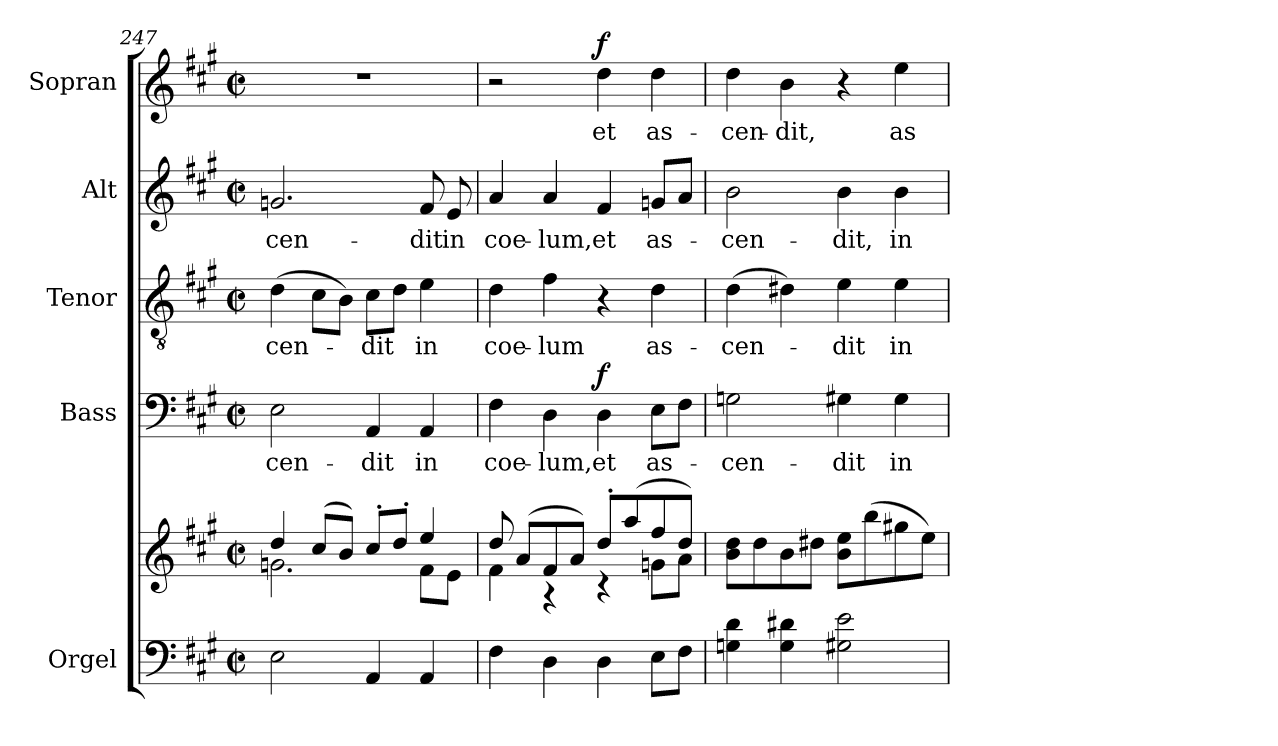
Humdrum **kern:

**kern	**kern	**kern	**text	**dynam	**kern	**text	**kern	**text	**kern	**text	**dynam
*part5	*part5	*part4	*part4	*part4	*part3	*part3	*part2	*part2	*part1	*part1	*part1
*staff6	*staff5	*staff4	*staff4	*staff4	*staff3	*staff3	*staff2	*staff2	*staff1	*staff1	*staff1
*I"Orgel	*	*I"Bass	*	*	*I"Tenor	*	*I"Alt	*	*I"Sopran	*	*
*I'Org.	*	*I'B.	*	*	*I'T.	*	*I'A.	*	*I'S.	*	*
*clefF4	*clefG2	*clefF4	*	*	*clefGv2	*	*clefG2	*	*clefG2	*	*
*k[f#c#g#]	*k[f#c#g#]	*k[f#c#g#]	*	*	*k[f#c#g#]	*	*k[f#c#g#]	*	*k[f#c#g#]	*	*
*A:	*A:	*A:	*	*	*A:	*	*A:	*	*A:	*	*
*M2/2	*M2/2	*M2/2	*	*	*M2/2	*	*M2/2	*	*M2/2	*	*
*met(c|)	*met(c|)	*met(c|)	*	*	*met(c|)	*	*met(c|)	*	*met(c|)	*	*
=247	=247	=247	=247	=247	=247	=247	=247	=247	=247	=247	=247
*	*^	*	*	*	*	*	*	*	*	*	*
!	!	!	!	!LO:LY:b	!	!	!LO:LY:b	!	!LO:LY:b	!	!	!
2E\	4dd/	2.gn\	2E\	-cen-	.	(>4d\	-cen-	2.gn/	-cen-	1r	.	.
.	(>8cc#/L	.	.	.	.	8c#\L	.	.	.	.	.	.
.	8b/J)	.	.	.	.	8B\J)	.	.	.	.	.	.
!	!	!	!	!LO:LY:b	!	!	!LO:LY:b	!	!	!	!	!
4AA/	8cc#'</L	.	4AA/	-dit	.	8c#\L	-dit	.	.	.	.	.
.	8dd'</J	.	.	.	.	8d\J	.	.	.	.	.	.
!	!	!	!	!LO:LY:b	!	!	!LO:LY:b	!	!LO:LY:b	!	!	!
4AA/	4ee/	8f#\L	4AA/	in	.	4e\	in	8f#/	-dit	.	.	.
!	!	!	!	!	!	!	!	!	!LO:LY:b	!	!	!
.	.	8e\J	.	.	.	.	.	8e/	in	.	.	.
=248	=248	=248	=248	=248	=248	=248	=248	=248	=248	=248	=248	=248
!	!	!	!	!LO:LY:b	!	!	!LO:LY:b	!	!LO:LY:b	!	!	!
4F#\	8dd/	4f#\	4F#\	coe-	.	4d\	coe-	4a/	coe-	2r	.	.
.	(>8a/L	.	.	.	.	.	.	.	.	.	.	.
!	!	!	!	!LO:LY:b	!	!	!LO:LY:b	!	!LO:LY:b	!	!	!
4D\	8f#/	4rA	4D\	-lum,	.	4f#\	-lum	4a/	-lum,	.	.	.
.	8a/J)	.	.	.	.	.	.	.	.	.	.	.
!	!	!	!	!LO:LY:b	!LO:DY:a	!	!	!	!LO:LY:b	!	!LO:LY:b	!LO:DY:a
4D\	8dd'</L	4rc	4D\	et	f	4r	.	4f#/	et	4dd\	et	f
.	(>8aa/	.	.	.	.	.	.	.	.	.	.	.
!	!	!	!	!LO:LY:b	!	!	!LO:LY:b	!	!LO:LY:b	!	!LO:LY:b	!
8E\L	8ff#/	8gn\L	8E\L	as-	.	4d\	as-	8gn/L	as-	4dd\	as-	.
8F#\J	8dd/J)	8a\J	8F#\J	.	.	.	.	8a/J	.	.	.	.
=249	=249	=249	=249	=249	=249	=249	=249	=249	=249	=249	=249	=249
!	!	!	!	!LO:LY:b	!	!	!LO:LY:b	!	!LO:LY:b	!	!LO:LY:b	!
*	*v	*v	*	*	*	*	*	*	*	*	*	*
4Gn\ 4d\	8b\ 8dd\L	2Gn\	-cen-	.	(>4d\	-cen-	2b\	-cen-	4dd\	-cen-	.
.	8dd\	.	.	.	.	.	.	.	.	.	.
!	!	!	!	!	!	!	!	!	!	!LO:LY:b	!
4G\ 4d#X\	8b\	.	.	.	4d#X\)	.	.	.	4b\	-dit,	.
.	8dd#X\J	.	.	.	.	.	.	.	.	.	.
!	!	!	!LO:LY:b	!	!	!LO:LY:b	!	!LO:LY:b	!	!	!
2G#X\ 2e\	8b\ 8ee\L	4G#X\	-dit	.	4e\	-dit	4b\	-dit,	4r	.	.
.	(>8bb\	.	.	.	.	.	.	.	.	.	.
!	!	!	!LO:LY:b	!	!	!LO:LY:b	!	!LO:LY:b	!	!LO:LY:b	!
.	8gg#X\	4G#\	in	.	4e\	in	4b\	in	4ee\	as-	.
.	8ee\J)	.	.	.	.	.	.	.	.	.	.
=	=	=	=	=	=	=	=	=	=	=	=
*-	*-	*-	*-	*-	*-	*-	*-	*-	*-	*-	*-
